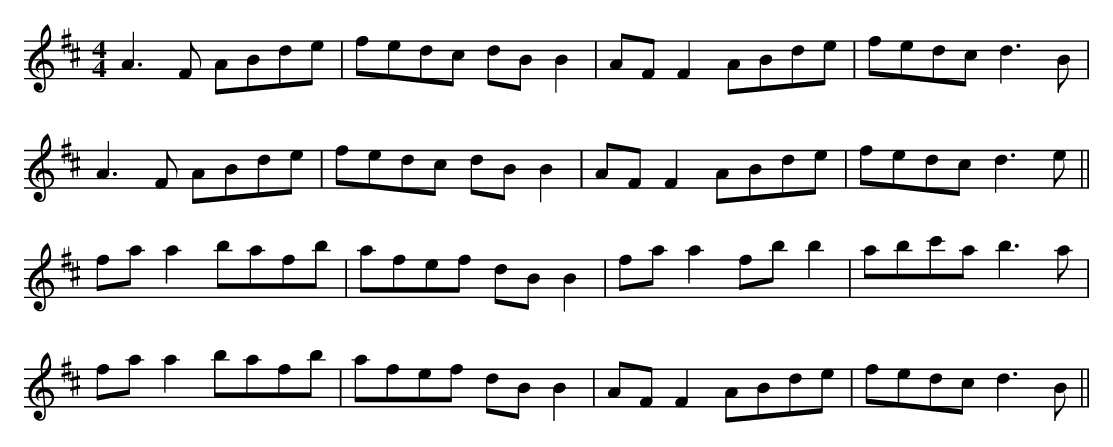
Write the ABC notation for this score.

X:1
M:4/4
K:D
A3F ABde|fedc dB B2|AF F2 ABde|fedc d3B|
A3F ABde|fedc dB B2|AF F2 ABde|fedc d3e||
fa a2 bafb|afef dB B2|fa a2 fb b2|abc'a b3a|
fa a2 bafb|afef dB B2|AF F2 ABde|fedc d3B||
